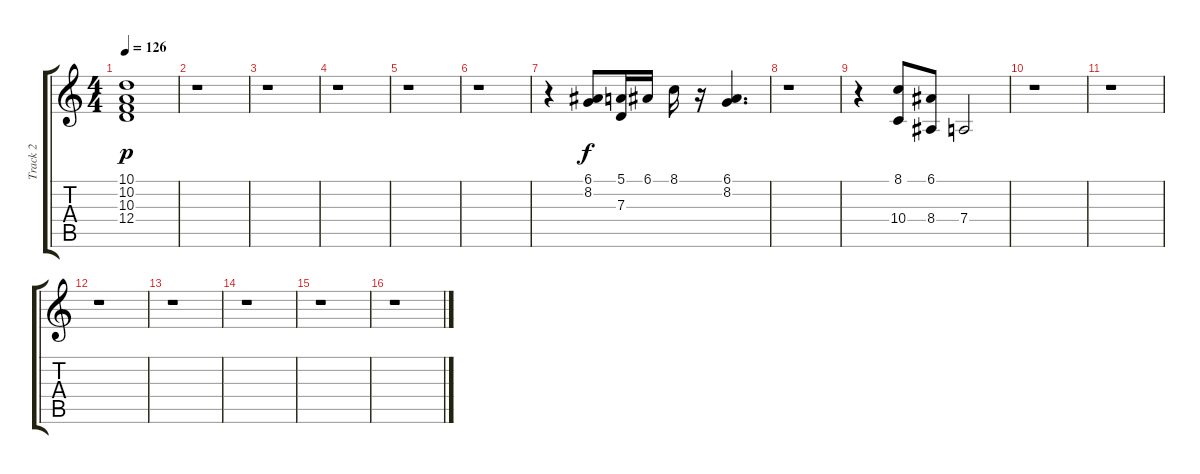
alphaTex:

\track ("Track 2" "Track 2") {instrument accordion}
\staff {score tabs}
\tuning (E4 B3 G3 D3 A2 E2) {hide}
\ts (4 4)
\tempo 126
\clef g2
\ks c
(10.1 10.2 10.3 12.4).1{dy p} |
r.1 |
r.1 |
r.1 |
r.1 |
r.1 |
r.4 (6.1 8.2).8{dy f} (5.1 7.3).16 6.1.16 8.1.16 r.16 (6.1 8.2).4{d} |
r.1 |
r.4 (8.1 10.4).8 (6.1 8.4).8 7.4.2 |
r.1 |
r.1 |
r.1 |
r.1 |
r.1 |
r.1 |
r.1
